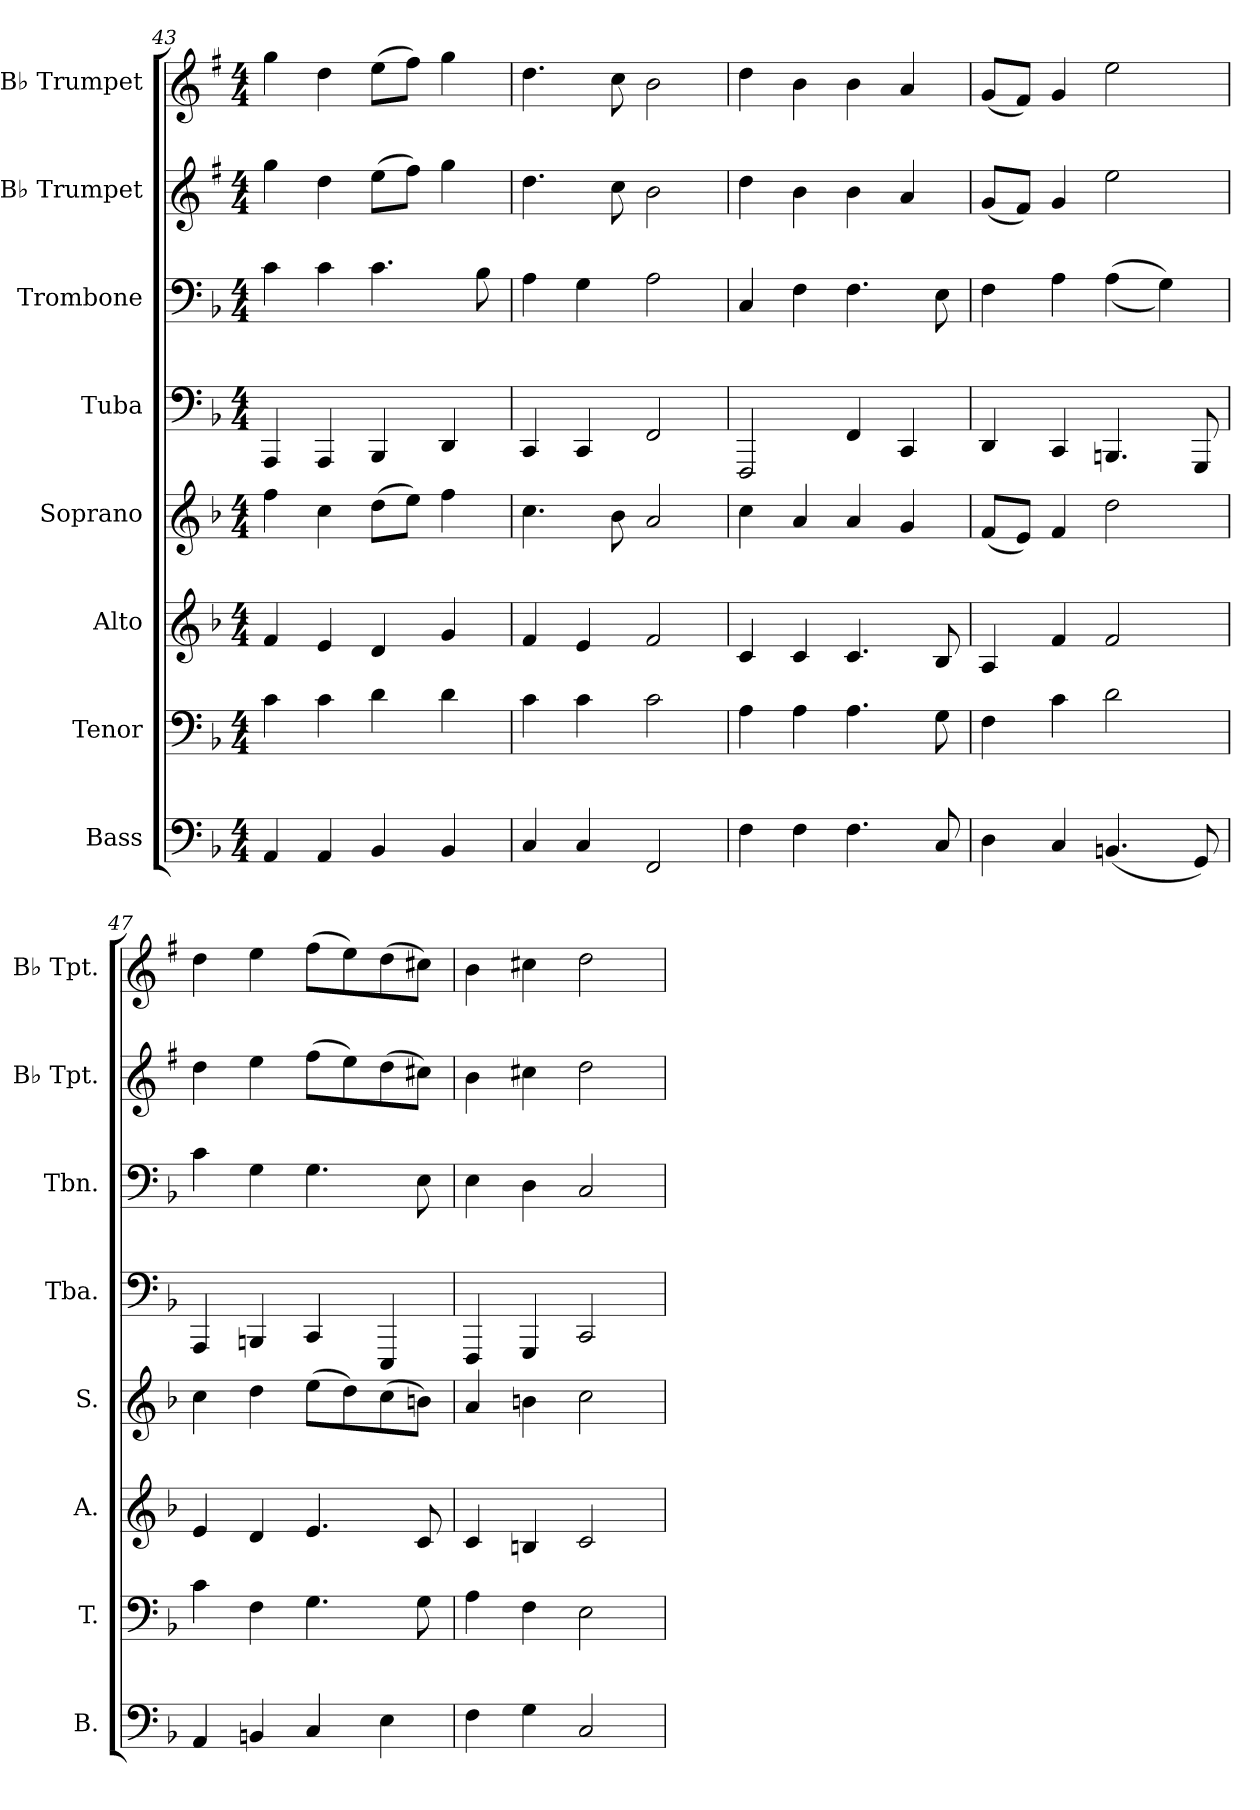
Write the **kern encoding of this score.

**kern	**kern	**kern	**kern	**kern	**kern	**kern	**kern
*part8	*part7	*part6	*part5	*part4	*part3	*part2	*part1
*staff8	*staff7	*staff6	*staff5	*staff4	*staff3	*staff2	*staff1
*I"Bass	*I"Tenor	*I"Alto	*I"Soprano	*I"Tuba	*I"Trombone	*I"B♭ Trumpet	*I"B♭ Trumpet
*I'B.	*I'T.	*I'A.	*I'S.	*I'Tba.	*I'Tbn.	*I'B♭ Tpt.	*I'B♭ Tpt.
!!LO:PB:g=z
*clefF4	*clefF4	*clefG2	*clefG2	*clefF4	*clefF4	*clefG2	*clefG2
*	*	*	*	*	*	*ITrd1c2	*ITrd1c2
*k[b-]	*k[b-]	*k[b-]	*k[b-]	*k[b-]	*k[b-]	*k[b-]	*k[b-]
*M4/4	*M4/4	*M4/4	*M4/4	*M4/4	*M4/4	*M4/4	*M4/4
=43	=43	=43	=43	=43	=43	=43	=43
4AA/	4c\	4f/	4ff\	4AAA/	4c\	4ff\	4ff\
4AA/	4c\	4e/	4cc\	4AAA/	4c\	4cc\	4cc\
4BB-/	4d\	4d/	(8dd\L	4BBB-/	4.c\	(8dd\L	(8dd\L
.	.	.	8ee\J)	.	.	8ee\J)	8ee\J)
4BB-/	4d\	4g/	4ff\	4DD/	.	4ff\	4ff\
.	.	.	.	.	8B-\	.	.
=44	=44	=44	=44	=44	=44	=44	=44
4C/	4c\	4f/	4.cc\	4CC/	4A\	4.cc\	4.cc\
4C/	4c\	4e/	.	4CC/	4G\	.	.
.	.	.	8b-\	.	.	8b-\	8b-\
2FF/	2c\	2f/	2a/	2FF/	2A\	2a\	2a\
=45	=45	=45	=45	=45	=45	=45	=45
4F\	4A\	4c/	4cc\	2FFF/	4C/	4cc\	4cc\
4F\	4A\	4c/	4a/	.	4F\	4a\	4a\
4.F\	4.A\	4.c/	4a/	4FF/	4.F\	4a\	4a\
.	.	.	4g/	4CC/	.	4g/	4g/
8C/	8G\	8B-/	.	.	8E\	.	.
=46	=46	=46	=46	=46	=46	=46	=46
4D\	4F\	4A/	(8f/L	4DD/	4F\	(8f/L	(8f/L
.	.	.	8e/J)	.	.	8e/J)	8e/J)
4C/	4c\	4f/	4f/	4CC/	4A\	4f/	4f/
(4.BBn/	2d\	2f/	2dd\	4.BBBn/	((4A\	2dd\	2dd\
.	.	.	.	.	4G\))	.	.
8GG/)	.	.	.	8GGG/	.	.	.
=47	=47	=47	=47	=47	=47	=47	=47
4AA/	4c\	4e/	4cc\	4AAA/	4c\	4cc\	4cc\
4BBn/	4F\	4d/	4dd\	4BBBn/	4G\	4dd\	4dd\
4C/	4.G\	4.e/	(8ee\L	4CC/	4.G\	(8ee\L	(8ee\L
.	.	.	8dd\)	.	.	8dd\)	8dd\)
4E\	.	.	(8cc\	4EEE/	.	(8cc\	(8cc\
.	8G\	8c/	8bn\J)	.	8E\	8bn\J)	8bn\J)
=48	=48	=48	=48	=48	=48	=48	=48
4F\	4A\	4c/	4a/	4FFF/	4E\	4a\	4a\
4G\	4F\	4Bn/	4bn\	4GGG/	4D\	4bn\	4bn\
2C/	2E\	2c/	2cc\	2CC/	2C/	2cc\	2cc\
=	=	=	=	=	=	=	=
*-	*-	*-	*-	*-	*-	*-	*-
